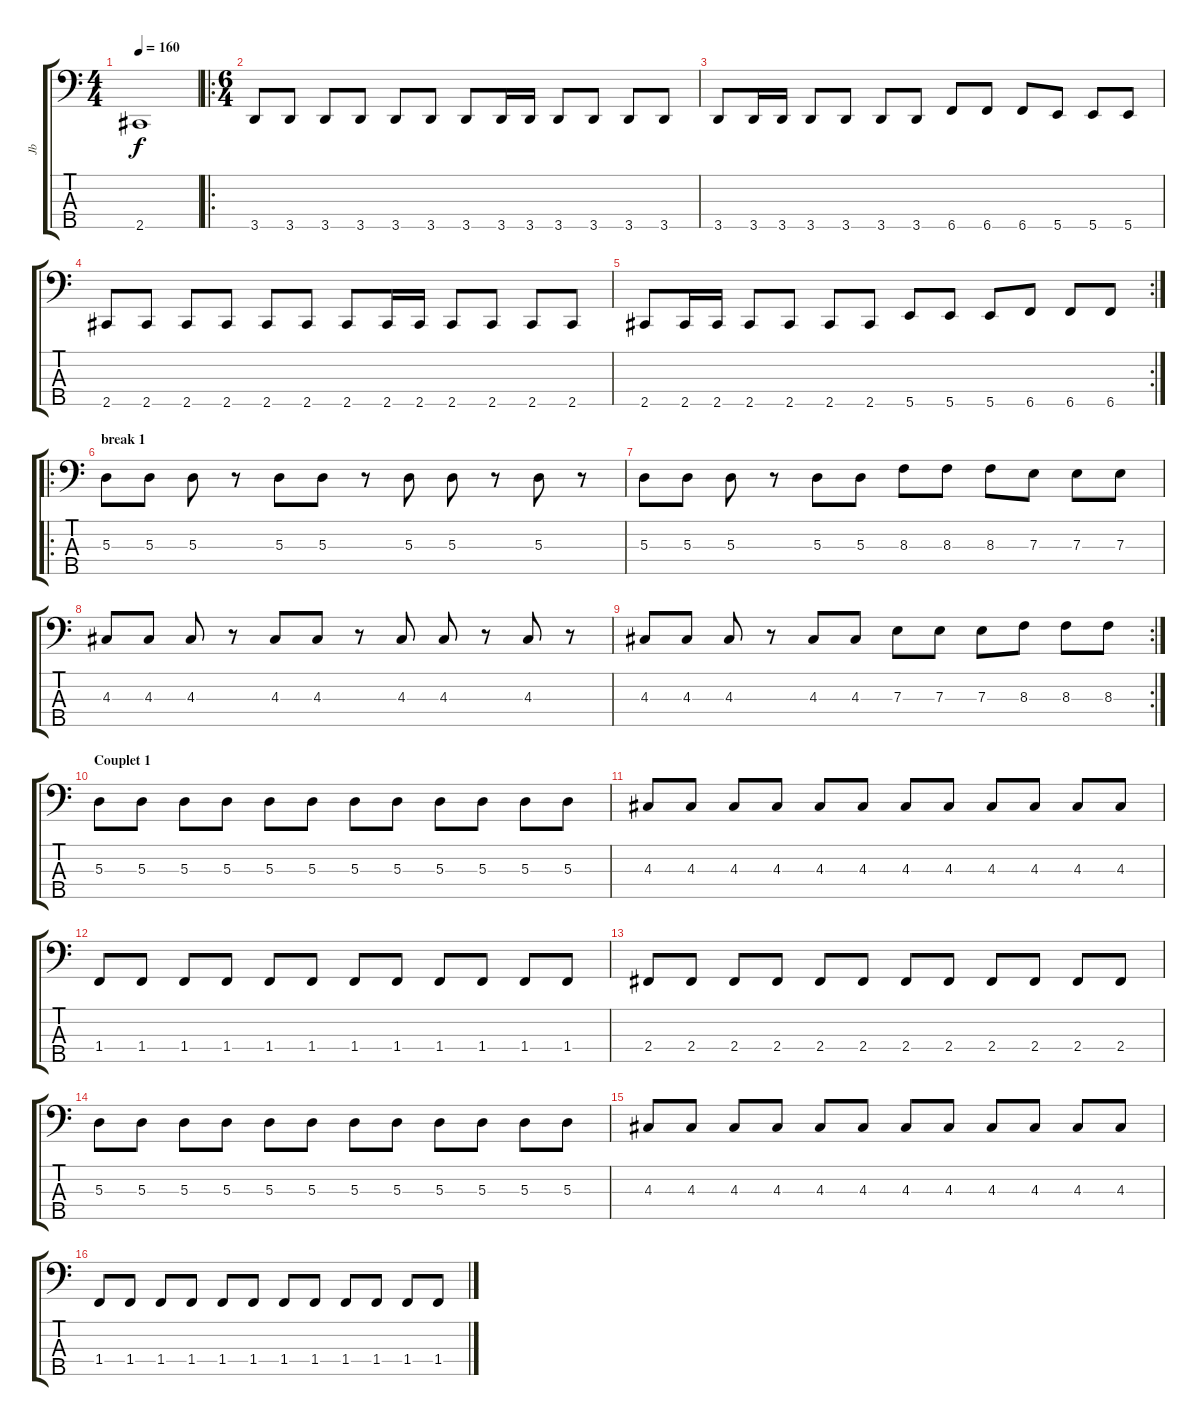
\track ("Jb" "Jb") {instrument electricbasspick}
\staff {score tabs}
\tuning (G2 D2 A1 E1 B0) {hide}
\ts (4 4)
\tempo 160
\clef f4
\ks c
2.5{t}.1{dy f} |
\ro
\ts (6 4)
3.5.8 3.5.8 3.5.8 3.5.8 3.5.8 3.5.8 3.5.8 3.5.16 3.5.16 3.5.8 3.5.8 3.5.8 3.5.8 |
3.5.8 3.5.16 3.5.16 3.5.8 3.5.8 3.5.8 3.5.8 6.5.8 6.5.8 6.5.8 5.5.8 5.5.8 5.5.8 |
2.5.8 2.5.8 2.5.8 2.5.8 2.5.8 2.5.8 2.5.8 2.5.16 2.5.16 2.5.8 2.5.8 2.5.8 2.5.8 |
\rc 2
2.5.8 2.5.16 2.5.16 2.5.8 2.5.8 2.5.8 2.5.8 5.5.8 5.5.8 5.5.8 6.5.8 6.5.8 6.5.8 |
\ro
\section ("" "break 1")
5.3.8 5.3.8 5.3.8 r.8 5.3.8 5.3.8 r.8 5.3.8 5.3.8 r.8 5.3.8 r.8 |
5.3.8 5.3.8 5.3.8 r.8 5.3.8 5.3.8 8.3.8 8.3.8 8.3.8 7.3.8 7.3.8 7.3.8 |
4.3.8 4.3.8 4.3.8 r.8 4.3.8 4.3.8 r.8 4.3.8 4.3.8 r.8 4.3.8 r.8 |
\rc 2
4.3.8 4.3.8 4.3.8 r.8 4.3.8 4.3.8 7.3.8 7.3.8 7.3.8 8.3.8 8.3.8 8.3.8 |
\section ("" "Couplet 1")
5.3.8 5.3.8 5.3.8 5.3.8 5.3.8 5.3.8 5.3.8 5.3.8 5.3.8 5.3.8 5.3.8 5.3.8 |
4.3.8 4.3.8 4.3.8 4.3.8 4.3.8 4.3.8 4.3.8 4.3.8 4.3.8 4.3.8 4.3.8 4.3.8 |
1.4.8 1.4.8 1.4.8 1.4.8 1.4.8 1.4.8 1.4.8 1.4.8 1.4.8 1.4.8 1.4.8 1.4.8 |
2.4.8 2.4.8 2.4.8 2.4.8 2.4.8 2.4.8 2.4.8 2.4.8 2.4.8 2.4.8 2.4.8 2.4.8 |
5.3.8 5.3.8 5.3.8 5.3.8 5.3.8 5.3.8 5.3.8 5.3.8 5.3.8 5.3.8 5.3.8 5.3.8 |
4.3.8 4.3.8 4.3.8 4.3.8 4.3.8 4.3.8 4.3.8 4.3.8 4.3.8 4.3.8 4.3.8 4.3.8 |
1.4.8 1.4.8 1.4.8 1.4.8 1.4.8 1.4.8 1.4.8 1.4.8 1.4.8 1.4.8 1.4.8 1.4.8
